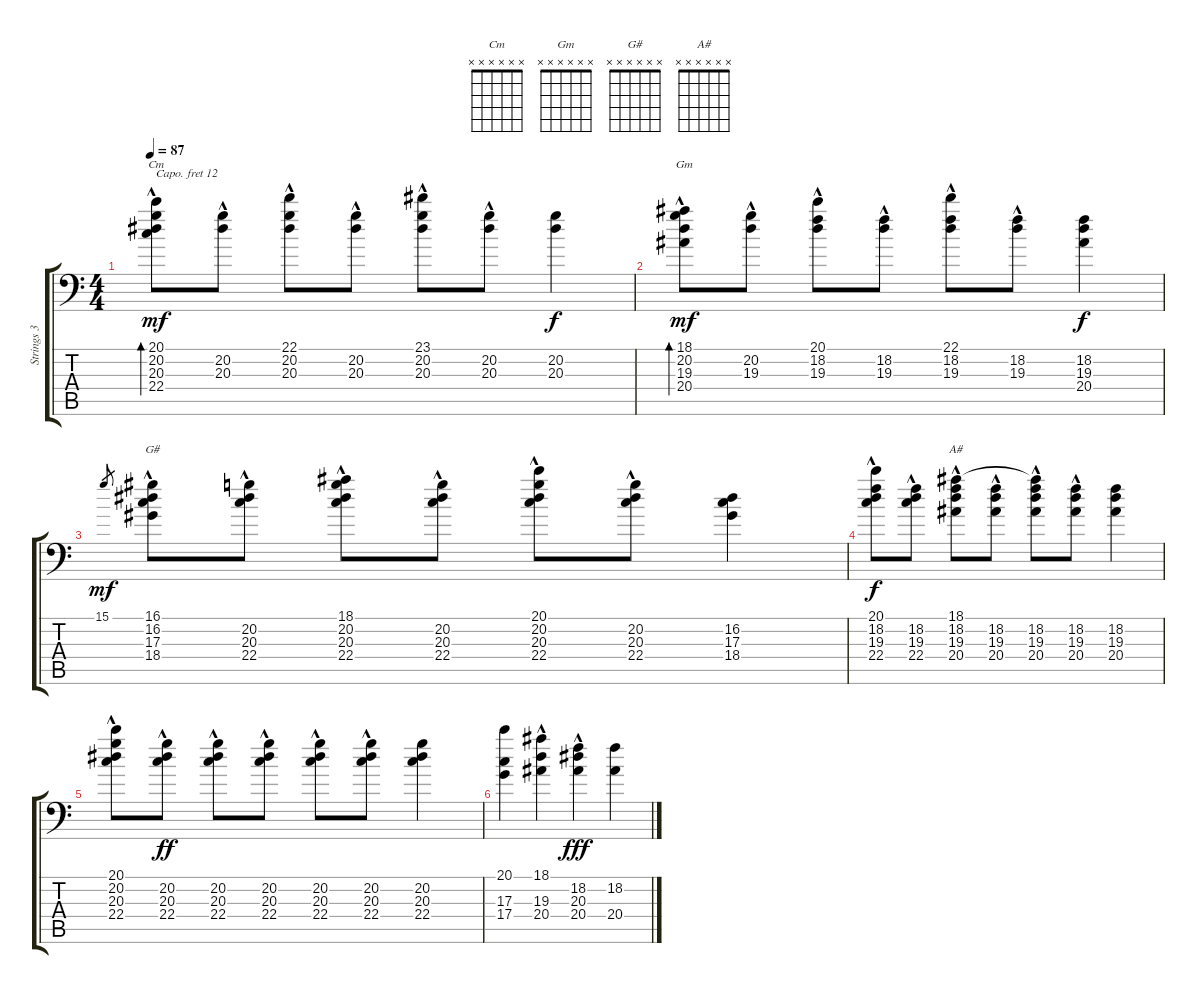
\track ("Strings 3" "Strings 3") {instrument tremolostrings}
\staff {score tabs}
\capo 12
\tuning (E3 B2 G2 D2 A1 E1) {hide}
\chord ("Cm" x x x x x x)
\chord ("Gm" x x x x x x)
\chord ("G#" x x x x x x)
\chord ("A#" x x x x x x)
\ts (4 4)
\tempo 87
\clef f4
\ks c
(20.1 20.2{hac} 20.3{hac} 22.4{hac}).8{bd 480 ch "Cm" dy mf} (20.2{hac} 20.3{hac}).8 (22.1 20.2{hac} 20.3{hac}).8 (20.2{hac} 20.3{hac}).8 (23.1 20.2{hac} 20.3{hac}).8 (20.2{hac} 20.3{hac}).8 (20.2 20.3).4{dy f} |
(18.1 20.2{hac} 19.3{hac} 20.4{hac}).8{bd 480 ch "Gm" dy mf} (20.2{hac} 19.3{hac}).8 (20.1 18.2{hac} 19.3{hac}).8 (18.2{hac} 19.3{hac}).8 (22.1 18.2{hac} 19.3{hac}).8 (18.2{hac} 19.3{hac}).8 (18.2 19.3 20.4).4{dy f} |
15.1.8{gr dy mf} (16.1 16.2{hac} 17.3{hac} 18.4{hac}).8{ch "G#"} (20.2{hac} 20.3{hac} 22.4{hac}).8 (18.1 20.2{hac} 20.3{hac} 22.4{hac}).8 (20.2{hac} 20.3{hac} 22.4{hac}).8 (20.1 20.2{hac} 20.3{hac} 22.4{hac}).8 (20.2{hac} 20.3{hac} 22.4{hac}).8 (16.2 17.3 18.4).4 |
(20.1 18.2{hac} 19.3{hac} 22.4{hac}).8{dy f} (18.2{hac} 19.3{hac} 22.4{hac}).8 (18.1 18.2{hac} 19.3{hac} 20.4{hac}).8{ch "A#"} (18.2{hac} 19.3{hac} 20.4{hac}).8 (18.1{t} 18.2{hac} 19.3{hac} 20.4{hac}).8 (18.2{hac} 19.3{hac} 20.4{hac}).8 (18.2 19.3 20.4).4 |
(20.1 20.2{hac} 20.3{hac} 22.4{hac}).8 (20.2{hac} 20.3{hac} 22.4{hac}).8{dy ff} (20.2{hac} 20.3{hac} 22.4{hac}).8 (20.2{hac} 20.3{hac} 22.4{hac}).8 (20.2{hac} 20.3{hac} 22.4{hac}).8 (20.2{hac} 20.3{hac} 22.4{hac}).8 (20.2 20.3 22.4).4 |
(20.1 17.3 17.4).4 (18.1 19.3{hac} 20.4).4 (18.2 20.3{hac} 20.4{hac}).4{dy fff} (18.2 20.4).4
